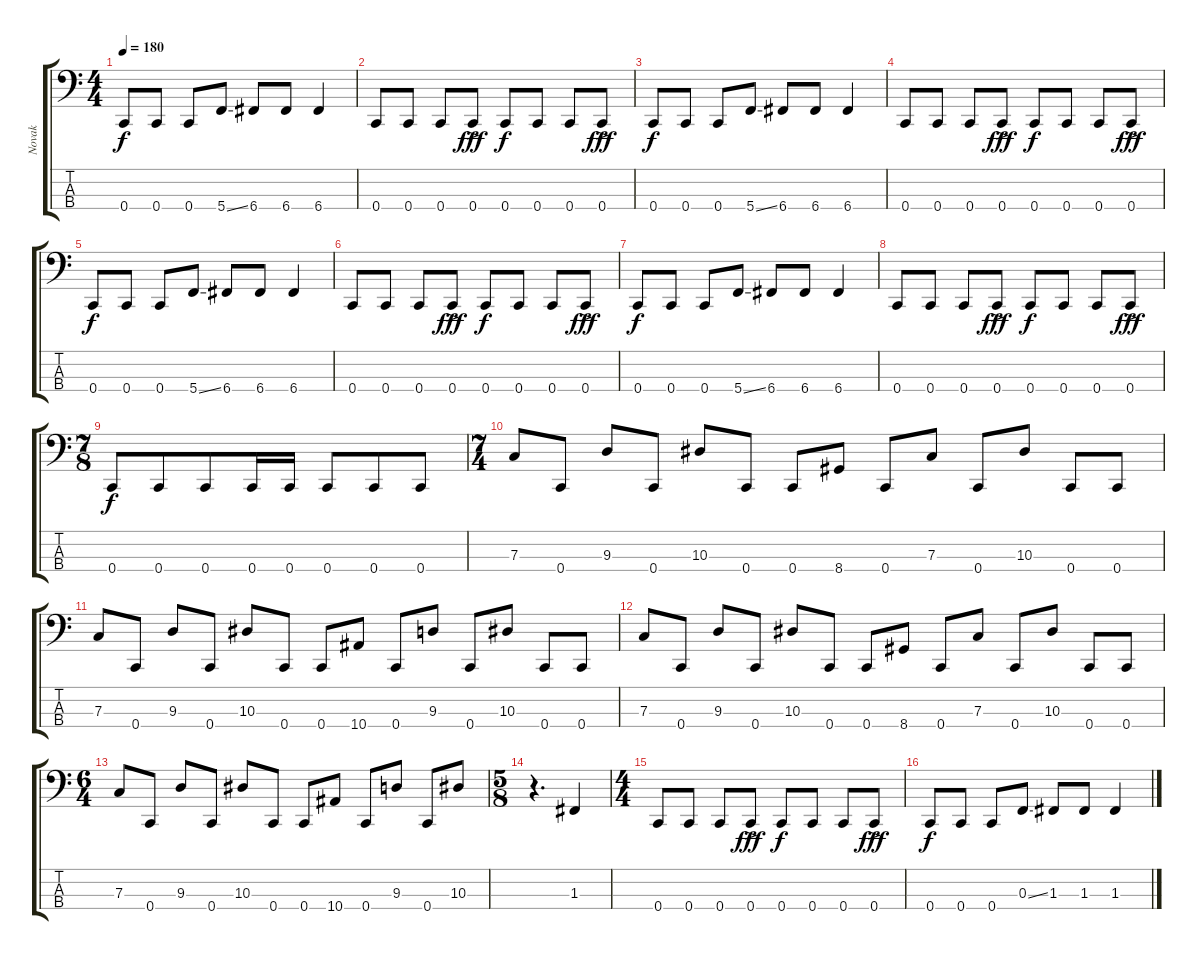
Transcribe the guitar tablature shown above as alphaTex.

\track ("Novak" "Novak") {instrument electricbasspick}
\staff {score tabs}
\tuning (Eb2 Bb1 F1 C1) {hide}
\ts (4 4)
\tempo 180
\clef f4
\ks c
0.4.8{dy f} 0.4.8 0.4.8 5.4{ss}.8 6.4.8 6.4.8 6.4.4 |
0.4.8 0.4.8 0.4.8 0.4{ac}.8{dy fff} 0.4.8{dy f} 0.4.8 0.4.8 0.4{ac}.8{dy fff} |
0.4.8{dy f} 0.4.8 0.4.8 5.4{ss}.8 6.4.8 6.4.8 6.4.4 |
0.4.8 0.4.8 0.4.8 0.4{ac}.8{dy fff} 0.4.8{dy f} 0.4.8 0.4.8 0.4{ac}.8{dy fff} |
0.4.8{dy f} 0.4.8 0.4.8 5.4{ss}.8 6.4.8 6.4.8 6.4.4 |
0.4.8 0.4.8 0.4.8 0.4{ac}.8{dy fff} 0.4.8{dy f} 0.4.8 0.4.8 0.4{ac}.8{dy fff} |
0.4.8{dy f} 0.4.8 0.4.8 5.4{ss}.8 6.4.8 6.4.8 6.4.4 |
0.4.8 0.4.8 0.4.8 0.4{ac}.8{dy fff} 0.4.8{dy f} 0.4.8 0.4.8 0.4{ac}.8{dy fff} |
\ts (7 8)
0.4.8{dy f} 0.4.8 0.4.8 0.4.16 0.4.16 0.4.8 0.4.8 0.4.8 |
\ts (7 4)
7.3.8 0.4.8 9.3.8 0.4.8 10.3.8 0.4.8 0.4.8 8.4.8 0.4.8 7.3.8 0.4.8 10.3.8 0.4.8 0.4.8 |
7.3.8 0.4.8 9.3.8 0.4.8 10.3.8 0.4.8 0.4.8 10.4.8 0.4.8 9.3.8 0.4.8 10.3.8 0.4.8 0.4.8 |
7.3.8 0.4.8 9.3.8 0.4.8 10.3.8 0.4.8 0.4.8 8.4.8 0.4.8 7.3.8 0.4.8 10.3.8 0.4.8 0.4.8 |
\ts (6 4)
7.3.8 0.4.8 9.3.8 0.4.8 10.3.8 0.4.8 0.4.8 10.4.8 0.4.8 9.3.8 0.4.8 10.3.8 |
\ts (5 8)
r.4{d} 1.3.4 |
\ts (4 4)
0.4.8 0.4.8 0.4.8 0.4{ac}.8{dy fff} 0.4.8{dy f} 0.4.8 0.4.8 0.4{ac}.8{dy fff} |
0.4.8{dy f} 0.4.8 0.4.8 0.3{ss}.8 1.3.8 1.3.8 1.3.4
